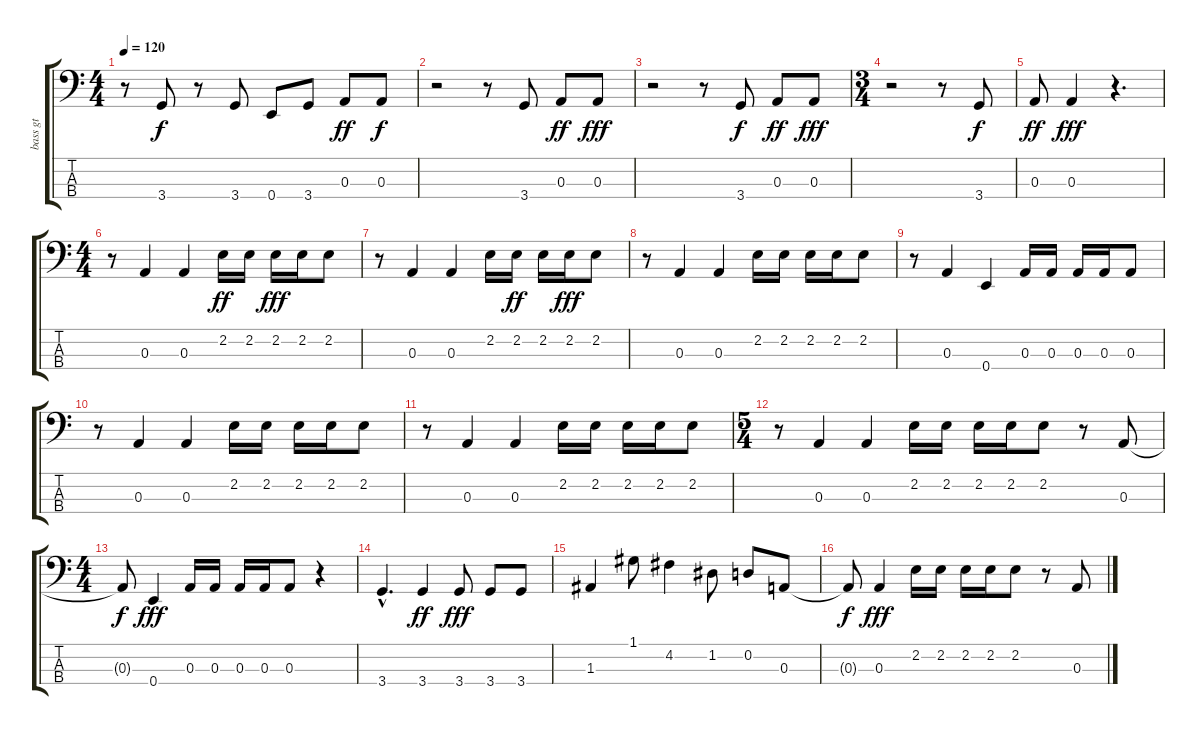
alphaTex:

\track ("bass gt" "bass gt") {instrument electricbassfinger}
\staff {score tabs}
\tuning (G2 D2 A1 E1) {hide}
\ts (4 4)
\tempo 120
\clef f4
\ks c
r.8{dy ff} 3.4.8{dy f} r.8 3.4.8 0.4.8 3.4.8 0.3.8{dy ff} 0.3.8{dy f} |
r.2 r.8 3.4.8 0.3.8{dy ff} 0.3.8{dy fff} |
r.2 r.8 3.4.8{dy f} 0.3.8{dy ff} 0.3.8{dy fff} |
\ts (3 4)
r.2 r.8 3.4.8{dy f} |
0.3.8{dy ff} 0.3.4{dy fff} r.4{d} |
\ts (4 4)
r.8 0.3.4 0.3.4 2.2.16{dy ff} 2.2.16 2.2.16{dy fff} 2.2.16 2.2.8 |
r.8 0.3.4 0.3.4 2.2.16 2.2.16{dy ff} 2.2.16 2.2.16{dy fff} 2.2.8 |
r.8 0.3.4 0.3.4 2.2.16 2.2.16 2.2.16 2.2.16 2.2.8 |
r.8 0.3.4 0.4.4 0.3.16 0.3.16 0.3.16 0.3.16 0.3.8 |
r.8 0.3.4 0.3.4 2.2.16 2.2.16 2.2.16 2.2.16 2.2.8 |
r.8 0.3.4 0.3.4 2.2.16 2.2.16 2.2.16 2.2.16 2.2.8 |
\ts (5 4)
r.8 0.3.4 0.3.4 2.2.16 2.2.16 2.2.16 2.2.16 2.2.8 r.8 0.3.8 |
\ts (4 4)
0.3{t}.8{dy f} 0.4.4{dy fff} 0.3.16 0.3.16 0.3.16 0.3.16 0.3.8 r.4 |
3.4{hac}.4{d} 3.4.4{dy ff} 3.4.8{dy fff} 3.4.8 3.4.8 |
1.3.4 1.1.8 4.2.4 1.2.8 0.2.8 0.3.8 |
0.3{t}.8{dy f} 0.3.4{dy fff} 2.2.16 2.2.16 2.2.16 2.2.16 2.2.8 r.8 0.3.8
